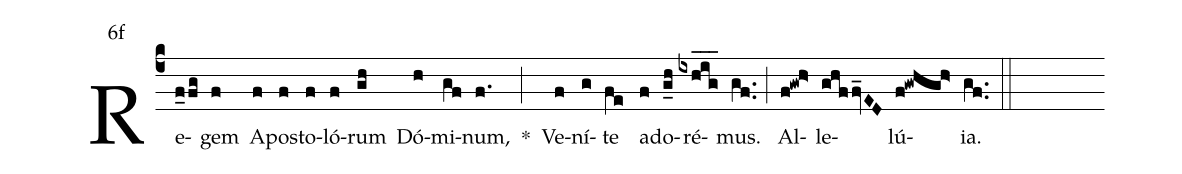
mode:6f;
%%
(c4) Re(f_0fg)gem(f) A(f)pos(f)to(f)ló(f)rum(gh) Dó(h)mi(gf)num,(f.) <sp>*</sp>(;) Ve(f)ní(g)te(fe) a(f)do(g_h)ré(ixhig___)mus.(gf..) (;) Al(f!gw!h>)le(ghffv_ED)lú(f!gwhgh>){ia}.(gf..) (::)
